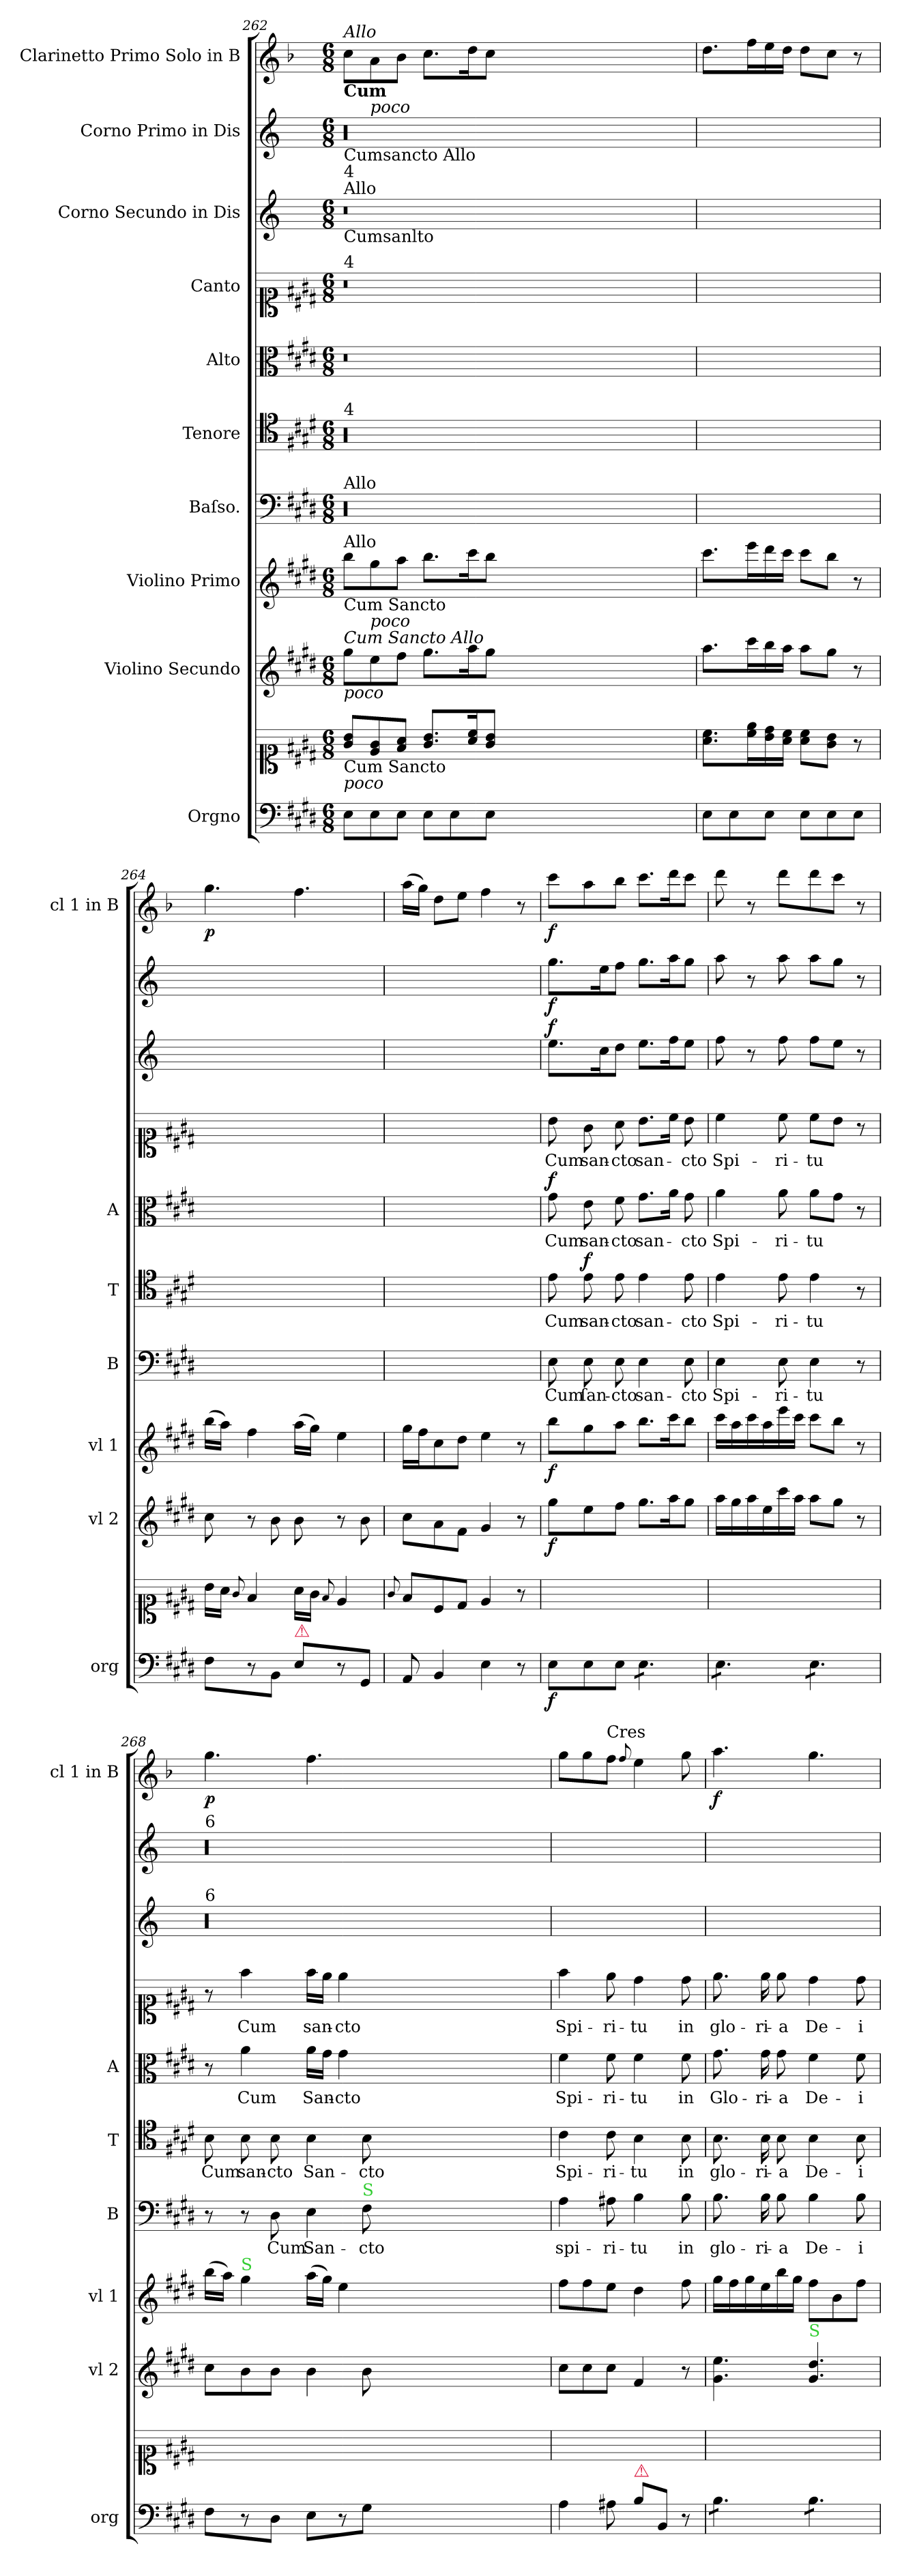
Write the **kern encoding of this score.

**kern	**kern	**dynam	**kern	**dynam	**kern	**dynam	**kern	**text	**dynam	**kern	**text	**dynam	**kern	**text	**dynam	**kern	**text	**kern	**dynam	**kern	**dynam	**kern	**dynam
*part10	*part10	*part10	*part9	*part9	*part8	*part8	*part7	*part7	*part7	*part6	*part6	*part6	*part5	*part5	*part5	*part4	*part4	*part3	*part3	*part2	*part2	*part1	*part1
*staff11	*staff10	*staff10/11	*staff9	*staff9	*staff8	*staff8	*staff7	*staff7	*staff7	*staff6	*staff6	*staff6	*staff5	*staff5	*staff5	*staff4	*staff4	*staff3	*staff3	*staff2	*staff2	*staff1	*staff1
*I"Orgno	*	*	*I"Violino Secundo	*	*I"Violino Primo	*	*I"Baſso.	*	*	*I"Tenore	*	*	*I"Alto	*	*	*I"Canto	*	*I"Corno Secundo in Dis	*	*I"Corno Primo in Dis	*	*I"Clarinetto Primo Solo in B	*
*I'org	*	*	*I'vl 2	*	*I'vl 1	*	*I'B	*	*	*I'T	*	*	*I'A	*	*	*	*	*	*	*	*	*I'cl 1 in B	*
*clefF4	*clefC1	*	*clefG2	*	*clefG2	*	*clefF4	*	*	*clefC4	*	*	*clefC3	*	*	*clefC1	*	*clefG2	*	*clefG2	*	*clefG2	*
*	*	*	*	*	*	*	*	*	*	*	*	*	*	*	*	*	*	*ITrd5c8	*	*ITrd5c8	*	*ITrd1c1	*
*k[f#c#g#d#]	*k[f#c#g#d#]	*	*k[f#c#g#d#]	*	*k[f#c#g#d#]	*	*k[f#c#g#d#]	*	*	*k[f#c#g#d#]	*	*	*k[f#c#g#d#]	*	*	*k[f#c#g#d#]	*	*k[f#c#g#d#]	*	*k[f#c#g#d#]	*	*k[f#c#g#d#]	*
*M6/8	*M6/8	*	*M6/8	*	*M6/8	*	*M6/8	*	*	*M6/8	*	*	*M6/8	*	*	*M6/8	*	*M6/8	*	*M6/8	*	*M6/8	*
=262	=262	=262	=262	=262	=262	=262	=262	=262	=262	=262	=262	=262	=262	=262	=262	=262	=262	=262	=262	=262	=262	=262	=262
!	!	!	!	!	!	!	!	!	!	!	!	!	!	!	!	!	!	!	!	!	!	!LO:TX:a:i:t=Allo	!
!	!	!	!	!	!	!	!	!	!	!	!	!	!	!	!	!	!	!	!	!	!	!LO:TX:b:B:t=Cum	!
!	!	!	!	!	!	!	!	!	!	!	!	!	!	!	!	!	!	!	!	!LO:TX:b:t=Cumsancto Allo	!	!	!
!	!	!	!	!	!	!	!	!	!	!	!	!	!	!	!	!	!	!LO:TX:b:t=Cumsanlto	!	!	!	!	!
!	!	!	!	!	!	!	!	!	!	!	!	!	!	!	!	!	!	!LO:TX:a:t=Allo	!	!	!	!	!
!	!	!	!	!	!	!	!	!	!	!	!	!	!	!	!	!	!	!LO:TX:a:t=4	!	!	!	!	!
!	!	!	!	!	!	!	!	!	!	!	!	!	!	!	!	!LO:TX:a:t=4	!	!	!	!	!	!	!
!	!	!	!	!	!	!	!	!	!	!LO:TX:a:t=4	!	!	!	!	!	!	!	!	!	!	!	!	!
!	!	!	!	!	!	!	!LO:TX:a:t=Allo	!	!	!	!	!	!	!	!	!	!	!	!	!	!	!	!
!	!	!	!	!	!LO:TX:a:t=Allo	!	!	!	!	!	!	!	!	!	!	!	!	!	!	!	!	!	!
!	!	!	!	!	!LO:TX:b:t=Cum Sancto	!	!	!	!	!	!	!	!	!	!	!	!	!	!	!	!	!	!
!	!	!	!LO:TX:a:i:t=Cum Sancto Allo	!	!	!	!	!	!	!	!	!	!	!	!	!	!	!	!	!	!	!	!
!	!	!	!LO:TX:b:i:t=poco	!	!	!	!	!	!	!	!	!	!	!	!	!	!	!	!	!	!	!	!
!	!LO:TX:b:t=Cum Sancto	!	!	!	!	!	!	!	!	!	!	!	!	!	!	!	!	!	!	!	!	!	!
!	!LO:TX:b:i:t=poco	!	!	!	!	!	!	!	!	!	!	!	!	!	!	!	!	!	!	!	!	!	!
!	!	!	!	!	!	!	!LO:N:vis=00	!	!	!LO:N:vis=00	!	!	!	!	!	!	!	!	!	!LO:N:vis=00	!	!	!
8E\L	8g#\ 8b\L	.	8gg#\L	.	8bb\L	.	0.r	.	.	0.r	.	.	0.r	.	.	0.r	.	0.r	.	0.r	.	8b\L	.
!	!	!	!	!	!	!	!	!	!	!	!	!	!	!	!	!	!	!	!	!	!	!LO:TX:b:i:t=poco	!
!	!	!	!	!	!LO:TX:b:i:t=poco	!	!	!	!	!	!	!	!	!	!	!	!	!	!	!	!	!	!
8E\	8e/ 8g#/	.	8ee\	.	8gg#\	.	.	.	.	.	.	.	.	.	.	.	.	.	.	.	.	8g#\	.
8E\J	8f#/ 8a/J	.	8ff#\J	.	8aa\J	.	.	.	.	.	.	.	.	.	.	.	.	.	.	.	.	8a\J	.
8E\L	8.g#/ 8.b/L	.	8.gg#\L	.	8.bb\L	.	.	.	.	.	.	.	.	.	.	.	.	.	.	.	.	8.b\L	.
8E\	.	.	.	.	.	.	.	.	.	.	.	.	.	.	.	.	.	.	.	.	.	.	.
.	16a/ 16cc#/K	.	16aa\K	.	16ccc#\K	.	.	.	.	.	.	.	.	.	.	.	.	.	.	.	.	16cc#\K	.
8E\J	8g#/ 8b/J	.	8gg#\J	.	8bb\J	.	.	.	.	.	.	.	.	.	.	.	.	.	.	.	.	8b\J	.
0ryy	0ryy	.	0ryy	.	0ryy	.	.	.	.	.	.	.	.	.	.	.	.	.	.	.	.	0ryy	.
4ryy	4ryy	.	4ryy	.	4ryy	.	.	.	.	.	.	.	.	.	.	.	.	.	.	.	.	4ryy	.
=263	=263	=263	=263	=263	=263	=263	=263	=263	=263	=263	=263	=263	=263	=263	=263	=263	=263	=263	=263	=263	=263	=263	=263
8E\L	8.a\ 8.cc#\L	.	8.aa\L	.	8.ccc#\L	.	2.ryy	.	.	2.ryy	.	.	2.ryy	.	.	2.ryy	.	2.ryy	.	2.ryy	.	8.cc#\L	.
8E\	.	.	.	.	.	.	.	.	.	.	.	.	.	.	.	.	.	.	.	.	.	.	.
.	16cc#\ 16ee\L	.	16ccc#\L	.	16eee\L	.	.	.	.	.	.	.	.	.	.	.	.	.	.	.	.	16ee\L	.
8E\J	16b\ 16dd#\	.	16bb\	.	16ddd#\	.	.	.	.	.	.	.	.	.	.	.	.	.	.	.	.	16dd#\	.
.	16a\ 16cc#\JJ	.	16aa\JJ	.	16ccc#\JJ	.	.	.	.	.	.	.	.	.	.	.	.	.	.	.	.	16cc#\JJ	.
8E\L	8a\ 8cc#\L	.	8aa\L	.	8ccc#\L	.	.	.	.	.	.	.	.	.	.	.	.	.	.	.	.	8cc#\L	.
8E\	8g#\ 8b\J	.	8gg#\J	.	8bb\J	.	.	.	.	.	.	.	.	.	.	.	.	.	.	.	.	8b\J	.
8E\J	8r	.	8r	.	8r	.	.	.	.	.	.	.	.	.	.	.	.	.	.	.	.	8r	.
=264	=264	=264	=264	=264	=264	=264	=264	=264	=264	=264	=264	=264	=264	=264	=264	=264	=264	=264	=264	=264	=264	=264	=264
8F#\L	16b\LL	.	8cc#\	.	(16bb\LL	.	2.ryy	.	.	2.ryy	.	.	2.ryy	.	.	2.ryy	.	2.ryy	.	2.ryy	.	4.ff#\	p
.	16a\JJ	.	.	.	16aa\JJ)	.	.	.	.	.	.	.	.	.	.	.	.	.	.	.	.	.	.
.	8qqg#/	.	.	.	.	.	.	.	.	.	.	.	.	.	.	.	.	.	.	.	.	.	.
8r	4f#/	.	8r	.	4ff#\	.	.	.	.	.	.	.	.	.	.	.	.	.	.	.	.	.	.
8BB\J	.	.	8b\	.	.	.	.	.	.	.	.	.	.	.	.	.	.	.	.	.	.	.	.
!LO:TX:a:color=crimson:t=⚠	!	!	!	!	!	!	!	!	!	!	!	!	!	!	!	!	!	!	!	!	!	!	!
8E\L	16a\LL	.	8b\	.	(16aa\LL	.	.	.	.	.	.	.	.	.	.	.	.	.	.	.	.	4.ee\	.
.	16g#\JJ	.	.	.	16gg#\JJ)	.	.	.	.	.	.	.	.	.	.	.	.	.	.	.	.	.	.
.	8qqf#/	.	.	.	.	.	.	.	.	.	.	.	.	.	.	.	.	.	.	.	.	.	.
8r	4e/	.	8r	.	4ee\	.	.	.	.	.	.	.	.	.	.	.	.	.	.	.	.	.	.
8GG#/J	.	.	8b\	.	.	.	.	.	.	.	.	.	.	.	.	.	.	.	.	.	.	.	.
=265	=265	=265	=265	=265	=265	=265	=265	=265	=265	=265	=265	=265	=265	=265	=265	=265	=265	=265	=265	=265	=265	=265	=265
.	8qqg#/	.	.	.	.	.	.	.	.	.	.	.	.	.	.	.	.	.	.	.	.	.	.
8AA/	8f#/L	.	8cc#\L	.	16gg#\LL	.	2.ryy	.	.	2.ryy	.	.	2.ryy	.	.	2.ryy	.	2.ryy	.	2.ryy	.	(16gg#\LL	.
.	.	.	.	.	16ff#\J	.	.	.	.	.	.	.	.	.	.	.	.	.	.	.	.	16ff#\JJ)	.
4BB/	8c#/	.	8a\	.	8cc#\	.	.	.	.	.	.	.	.	.	.	.	.	.	.	.	.	8cc#\L	.
.	8d#/J	.	8f#\J	.	8dd#\J	.	.	.	.	.	.	.	.	.	.	.	.	.	.	.	.	8dd#\J	.
4E\	4e/	.	4g#/	.	4ee\	.	.	.	.	.	.	.	.	.	.	.	.	.	.	.	.	4ee\	.
8r	8r	.	8r	.	8r	.	.	.	.	.	.	.	.	.	.	.	.	.	.	.	.	8r	.
=266	=266	=266	=266	=266	=266	=266	=266	=266	=266	=266	=266	=266	=266	=266	=266	=266	=266	=266	=266	=266	=266	=266	=266
!	!	!LO:DY:b=2	!	!	!	!	!	!	!LO:DY:b	!	!	!	!	!	!LO:DY:b	!	!	!	!LO:DY:a	!	!LO:DY:b	!	!
8E\L	2.ryy	f	8gg#\L	f	8bb\L	f	8E\	Cum	for&colon;	8e\	Cum	.	8g#\	Cum	f	8b\	Cum	8.g#\L	f	8.b\L	f	8bb\L	f
!	!	!	!	!	!	!	!	!	!	!	!	!LO:DY:b	!	!	!	!	!	!	!	!	!	!	!
8E\	.	.	8ee\	.	8gg#\	.	8E\	ſan-	.	8e\	san-	f	8e\	san-	.	8g#\	san-	.	.	.	.	8gg#\	.
.	.	.	.	.	.	.	.	.	.	.	.	.	.	.	.	.	.	16e\K	.	16g#\K	.	.	.
8E\J	.	.	8ff#\J	.	8aa\J	.	8E\	-cto	.	8e\	-cto	.	8f#\	-cto	.	8a\	-cto	8f#\J	.	8a\J	.	8aa\J	.
!	!	!	!	!	!	!	!	!	!	!	!	!	!	!LO:LY:i	!	!	!	!	!	!	!	!	!
*tremolo	*	*	*	*	*	*	*	*	*	*	*	*	*	*	*	*	*	*	*	*	*	*	*
8E\L	.	.	8.gg#\L	.	8.bb\L	.	4E\	san-	.	4e\	san-	.	8.g#\L	san-	.	8.b\L	san-	8.g#\L	.	8.b\L	.	8.bb\L	.
8E\	.	.	.	.	.	.	.	.	.	.	.	.	.	.	.	.	.	.	.	.	.	.	.
.	.	.	16aa\K	.	16ccc#\K	.	.	.	.	.	.	.	16a\Jk	.	.	16cc#\Jk	.	16a\K	.	16cc#\K	.	16ccc#\K	.
!	!	!	!	!	!	!	!	!	!	!	!	!	!	!LO:LY:i	!	!	!	!	!	!	!	!	!
8E\J	.	.	8gg#\J	.	8bb\J	.	8E\	-cto	.	8e\	-cto	.	8g#\	-cto	.	8b\	-cto	8g#\J	.	8b\J	.	8bb\J	.
=267	=267	=267	=267	=267	=267	=267	=267	=267	=267	=267	=267	=267	=267	=267	=267	=267	=267	=267	=267	=267	=267	=267	=267
8E\L	2.ryy	.	16aa\LL	.	16ccc#\LL	.	4E\	Spi-	.	4e\	Spi-	.	4a\	Spi-	.	4cc#\	Spi-	8a\	.	8cc#\	.	8ccc#\	.
.	.	.	16gg#\	.	16aa\	.	.	.	.	.	.	.	.	.	.	.	.	.	.	.	.	.	.
8E\	.	.	16aa\	.	16ccc#\	.	.	.	.	.	.	.	.	.	.	.	.	8r	.	8r	.	8r	.
.	.	.	16ee\	.	16aa\	.	.	.	.	.	.	.	.	.	.	.	.	.	.	.	.	.	.
8E\J	.	.	16ccc#\	.	16eee\	.	8E\	-ri-	.	8e\	-ri-	.	8a\	-ri-	.	8cc#\	-ri-	8a\	.	8cc#\	.	8ccc#\L	.
.	.	.	16aa\JJ	.	16ccc#\JJ	.	.	.	.	.	.	.	.	.	.	.	.	.	.	.	.	.	.
8E\L	.	.	8aa\L	.	8ccc#\L	.	4E\	-tu	.	4e\	-tu	.	8a\L	-tu	.	8cc#\L	-tu	8a\L	.	8cc#\L	.	8ccc#\	.
8E\	.	.	8gg#\J	.	8bb\J	.	.	.	.	.	.	.	8g#\J	.	.	8b\J	.	8g#\J	.	8b\J	.	8bb\J	.
8E\J	.	.	8r	.	8r	.	8r	.	.	8r	.	.	8r	.	.	8r	.	8r	.	8r	.	8r	.
*Xtremolo	*	*	*	*	*	*	*	*	*	*	*	*	*	*	*	*	*	*	*	*	*	*	*
=268	=268	=268	=268	=268	=268	=268	=268	=268	=268	=268	=268	=268	=268	=268	=268	=268	=268	=268	=268	=268	=268	=268	=268
!	!	!	!	!	!	!	!	!	!	!	!	!	!	!	!	!	!	!	!	!LO:TX:a:t=6	!	!	!
!	!	!	!	!	!	!	!	!	!	!	!	!	!	!	!	!	!	!LO:TX:a:t=6	!	!	!	!	!
!	!	!	!	!	!	!	!	!	!	!	!	!	!	!	!	!	!	!LO:N:vis=00	!	!LO:N:vis=00	!	!	!
8F#\L	2.ryy	.	8cc#\L	.	(16bb\LL	.	8r	.	.	8B\	Cum	.	8r	.	.	8r	.	0.r	.	0.r	.	4.ff#\	p
.	.	.	.	.	16aa\JJ)	.	.	.	.	.	.	.	.	.	.	.	.	.	.	.	.	.	.
!	!	!	!	!	!LO:TX:a:color=limegreen:t=S	!	!	!	!	!	!	!	!	!	!	!	!	!	!	!	!	!	!
8r	.	.	8b\	.	4gg#\	.	8r	.	.	8B\	san-	.	4a\	Cum	.	4ff#\	Cum	.	.	.	.	.	.
8D#\J	.	.	8b\J	.	.	.	8D#\	Cum	.	8B\	-cto	.	.	.	.	.	.	.	.	.	.	.	.
8E\L	.	.	4b\	.	(16aa\LL	.	4E\	San-	.	4B\	San-	.	16a\LL	San-	.	16ff#\LL	san-	.	.	.	.	4.ee\	.
.	.	.	.	.	16gg#\JJ)	.	.	.	.	.	.	.	16g#\JJ	.	.	16ee\JJ	.	.	.	.	.	.	.
8r	.	.	.	.	4ee\	.	.	.	.	.	.	.	4g#\	-cto	.	4ee\	-cto	.	.	.	.	.	.
!	!	!	!	!	!	!	!LO:TX:a:color=limegreen:t=S	!	!	!	!	!	!	!	!	!	!	!	!	!	!	!	!
8G#\J	.	.	8b\	.	.	.	8F#\	-cto	.	8B\	-cto	.	.	.	.	.	.	.	.	.	.	.	.
0ryy	0ryy	.	0ryy	.	0ryy	.	0ryy	.	.	0ryy	.	.	0ryy	.	.	0ryy	.	.	.	.	.	0ryy	.
4ryy	4ryy	.	4ryy	.	4ryy	.	4ryy	.	.	4ryy	.	.	4ryy	.	.	4ryy	.	.	.	.	.	4ryy	.
=269	=269	=269	=269	=269	=269	=269	=269	=269	=269	=269	=269	=269	=269	=269	=269	=269	=269	=269	=269	=269	=269	=269	=269
4A\	2.ryy	.	8cc#\L	.	8ff#\L	.	4A\	spi-	.	4c#\	Spi-	.	4f#\	Spi-	.	4ff#\	Spi-	2.ryy	.	2.ryy	.	8ff#\L	.
.	.	.	8cc#\	.	8ff#\	.	.	.	.	.	.	.	.	.	.	.	.	.	.	.	.	8ff#\	.
!	!	!	!	!	!	!	!	!	!	!	!	!	!	!	!	!	!	!	!	!	!	!LO:TX:t=Cres	!
8A#X\	.	.	8cc#\J	.	8ee\J	.	8A#X\	-ri-	.	8c#\	-ri-	.	8f#\	-ri-	.	8ee\	-ri-	.	.	.	.	8ee\J	.
.	.	.	.	.	.	.	.	.	.	.	.	.	.	.	.	.	.	.	.	.	.	8qqee/	.
!LO:TX:a:color=crimson:t=⚠	!	!	!	!	!	!	!	!	!	!	!	!	!	!	!	!	!	!	!	!	!	!	!
8B\L	.	.	4f#/	.	4dd#\	.	4B\	-tu	.	4B\	-tu	.	4f#\	-tu	.	4dd#\	-tu	.	.	.	.	4dd#\	.
8BB/J	.	.	.	.	.	.	.	.	.	.	.	.	.	.	.	.	.	.	.	.	.	.	.
8r	.	.	8r	.	8ff#\	.	8B\	in	.	8B\	in	.	8f#\	in	.	8dd#\	in	.	.	.	.	8ff#\	.
=270	=270	=270	=270	=270	=270	=270	=270	=270	=270	=270	=270	=270	=270	=270	=270	=270	=270	=270	=270	=270	=270	=270	=270
*tremolo	*	*	*	*	*	*	*	*	*	*	*	*	*	*	*	*	*	*	*	*	*	*	*
8B\L	2.ryy	.	4.g#\ 4.ee\	.	16gg#\LL	.	8.B\	glo-	.	8.B\	glo-	.	8.g#\	Glo-	.	8.ee\	glo-	2.ryy	.	2.ryy	.	4.gg#\	f
.	.	.	.	.	16ff#\	.	.	.	.	.	.	.	.	.	.	.	.	.	.	.	.	.	.
8B\	.	.	.	.	16gg#\	.	.	.	.	.	.	.	.	.	.	.	.	.	.	.	.	.	.
.	.	.	.	.	16ee\	.	16B\	-ri-	.	16B\	-ri-	.	16g#\	-ri-	.	16ee\	-ri-	.	.	.	.	.	.
8B\J	.	.	.	.	16bb\	.	8B\	-a	.	8B\	-a	.	8g#\	-a	.	8ee\	-a	.	.	.	.	.	.
.	.	.	.	.	16gg#\JJ	.	.	.	.	.	.	.	.	.	.	.	.	.	.	.	.	.	.
!	!	!	!LO:TX:a:color=limegreen:t=S	!	!	!	!	!	!	!	!	!	!	!	!	!	!	!	!	!	!	!	!
8B\L	.	.	4.g#/ 4.dd#/	.	8ff#\L	.	4B\	De-	.	4B\	De-	.	4f#\	De-	.	4dd#\	De-	.	.	.	.	4.ff#\	.
8B\	.	.	.	.	8b\	.	.	.	.	.	.	.	.	.	.	.	.	.	.	.	.	.	.
8B\J	.	.	.	.	8ff#\J	.	8B\	-i	.	8B\	-i	.	8f#\	-i	.	8dd#\	-i	.	.	.	.	.	.
*Xtremolo	*	*	*	*	*	*	*	*	*	*	*	*	*	*	*	*	*	*	*	*	*	*	*
=	=	=	=	=	=	=	=	=	=	=	=	=	=	=	=	=	=	=	=	=	=	=	=
*-	*-	*-	*-	*-	*-	*-	*-	*-	*-	*-	*-	*-	*-	*-	*-	*-	*-	*-	*-	*-	*-	*-	*-
